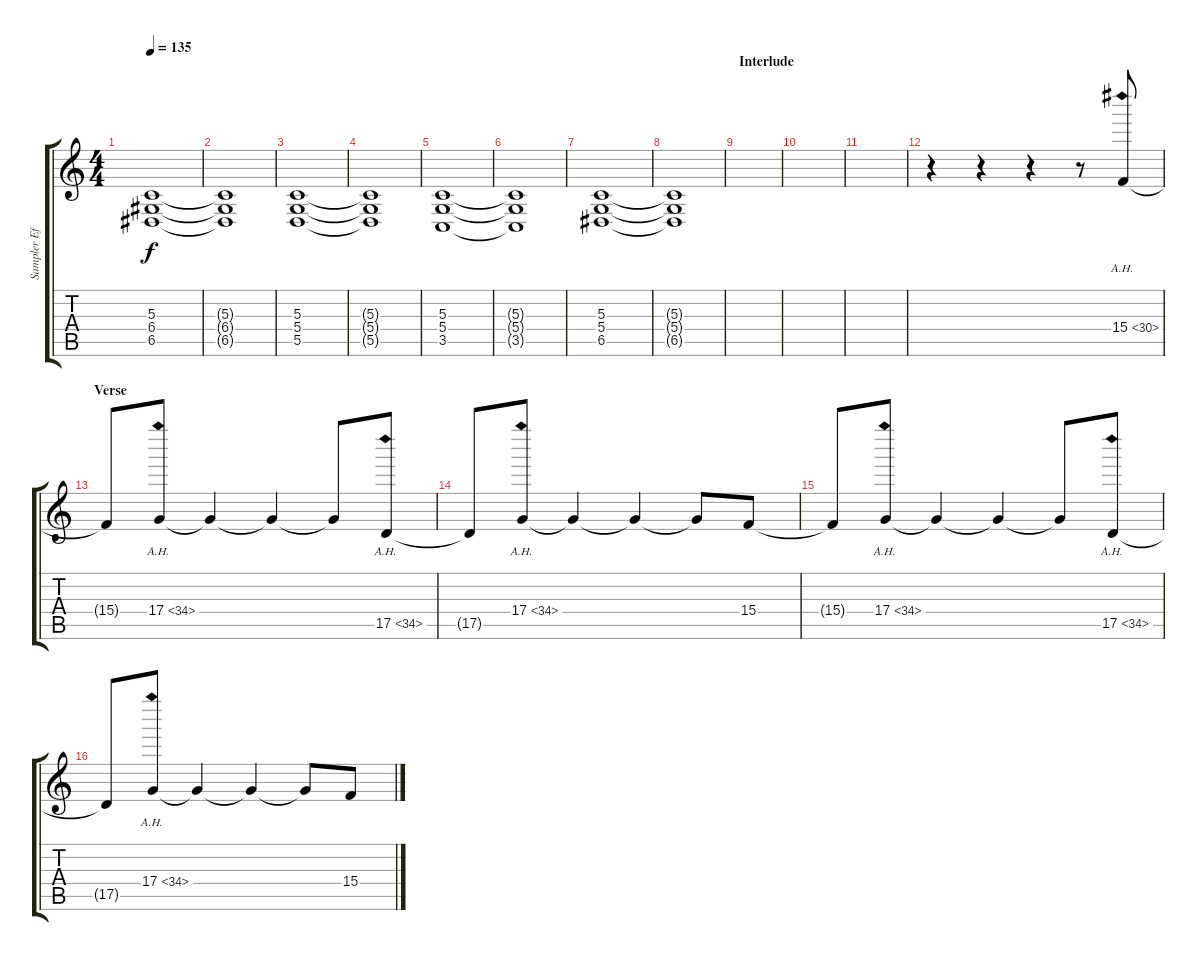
\track ("Sampler Effect" "Sampler Ef") {instrument pad2warm}
\staff {score tabs}
\tuning (E4 B3 G3 D3 A2 E2) {hide}
\ts (4 4)
\tempo 135
\clef g2
\ks c
(5.3 6.4 6.5).1{dy f} |
(5.3{t} 6.4{t} 6.5{t}).1 |
(5.3 5.4 5.5).1 |
(5.3{t} 5.4{t} 5.5{t}).1 |
(5.3 5.4 3.5).1 |
(5.3{t} 5.4{t} 3.5{t}).1 |
(5.3 5.4 6.5).1 |
(5.3{t} 5.4{t} 6.5{t}).1 |
\section ("" "Interlude")
|
|
|
r.4 r.4 r.4 r.8 15.4{ah 15}.8 |
\section ("" "Verse")
15.4{t}.8 17.4{ah 17}.8 17.4{t}.4 17.4{t}.4 17.4{t}.8 17.5{ah 17}.8 |
17.5{t}.8 17.4{ah 17}.8 17.4{t}.4 17.4{t}.4 17.4{t}.8 15.4.8 |
15.4{t}.8 17.4{ah 17}.8 17.4{t}.4 17.4{t}.4 17.4{t}.8 17.5{ah 17}.8 |
17.5{t}.8 17.4{ah 17}.8 17.4{t}.4 17.4{t}.4 17.4{t}.8 15.4.8
